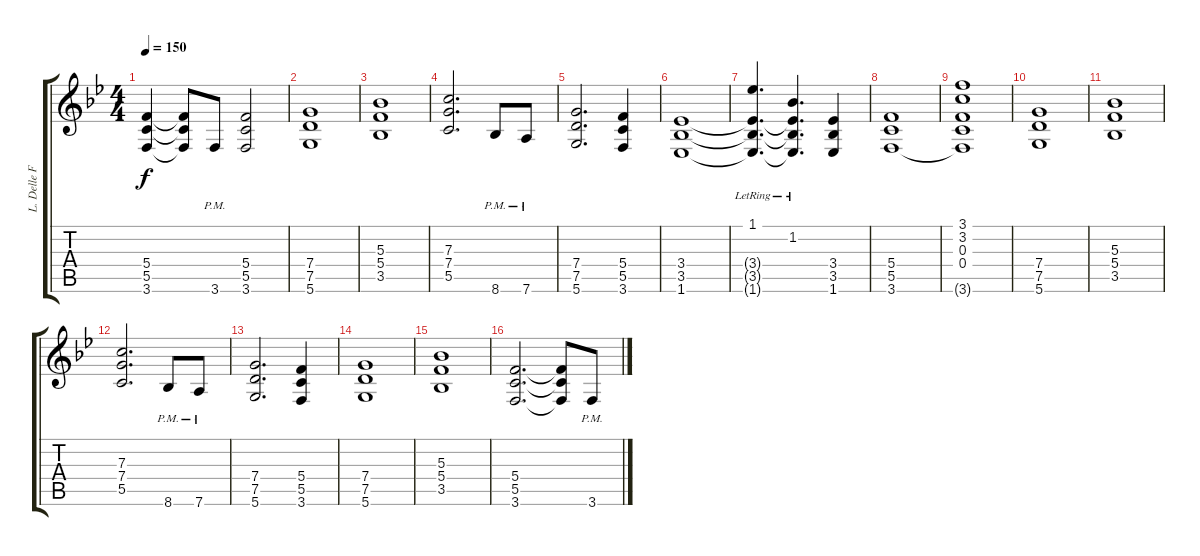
\track ("L. Delle Fave (Dist. Guitar R)" "L. Delle F") {instrument overdrivenguitar}
\staff {score tabs}
\tuning (D4 A3 F3 C3 G2 D2) {hide}
\ts (4 4)
\tempo 150
\clef g2
\ks gminor
(5.4 5.5 3.6).4{dy f} (5.4{t} 5.5{t} 3.6{t}).8 3.6{pm}.8 (5.4 5.5 3.6).2 |
(7.4 7.5 5.6).1 |
(5.3 5.4 3.5).1 |
(7.3 7.4 5.5).2{d} 8.6{pm}.8 7.6{pm}.8 |
(7.4 7.5 5.6).2{d} (5.4 5.5 3.6).4 |
(3.4 3.5 1.6).1 |
(1.1{lr} 3.4{t} 3.5{t} 1.6{t}).4{d} (1.2{lr} 3.4{t} 3.5{t} 1.6{t}).4{d} (3.4 3.5 1.6).4 |
(5.4 5.5 3.6).1 |
(3.1 3.2 0.3 0.4 3.6{t}).1 |
(7.4 7.5 5.6).1 |
(5.3 5.4 3.5).1 |
(7.3 7.4 5.5).2{d} 8.6{pm}.8 7.6{pm}.8 |
(7.4 7.5 5.6).2{d} (5.4 5.5 3.6).4 |
(7.4 7.5 5.6).1 |
(5.3 5.4 3.5).1 |
(5.4 5.5 3.6).2{d} (5.4{t} 5.5{t} 3.6{t}).8 3.6{pm}.8
